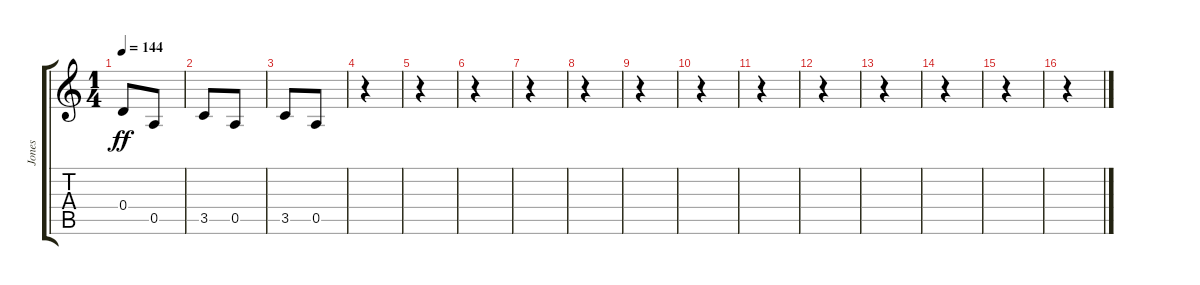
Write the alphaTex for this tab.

\track ("Jones" "Jones") {instrument distortionguitar}
\staff {score tabs}
\tuning (E4 B3 G3 D3 A2 D2) {hide}
\ts (1 4)
\tempo 144
\clef g2
\ks c
0.4.8{dy ff} 0.5.8 |
3.5.8 0.5.8 |
3.5.8 0.5.8 |
r.4 |
r.4 |
r.4 |
r.4 |
r.4 |
r.4 |
r.4 |
r.4 |
r.4 |
r.4 |
r.4 |
r.4 |
r.4
